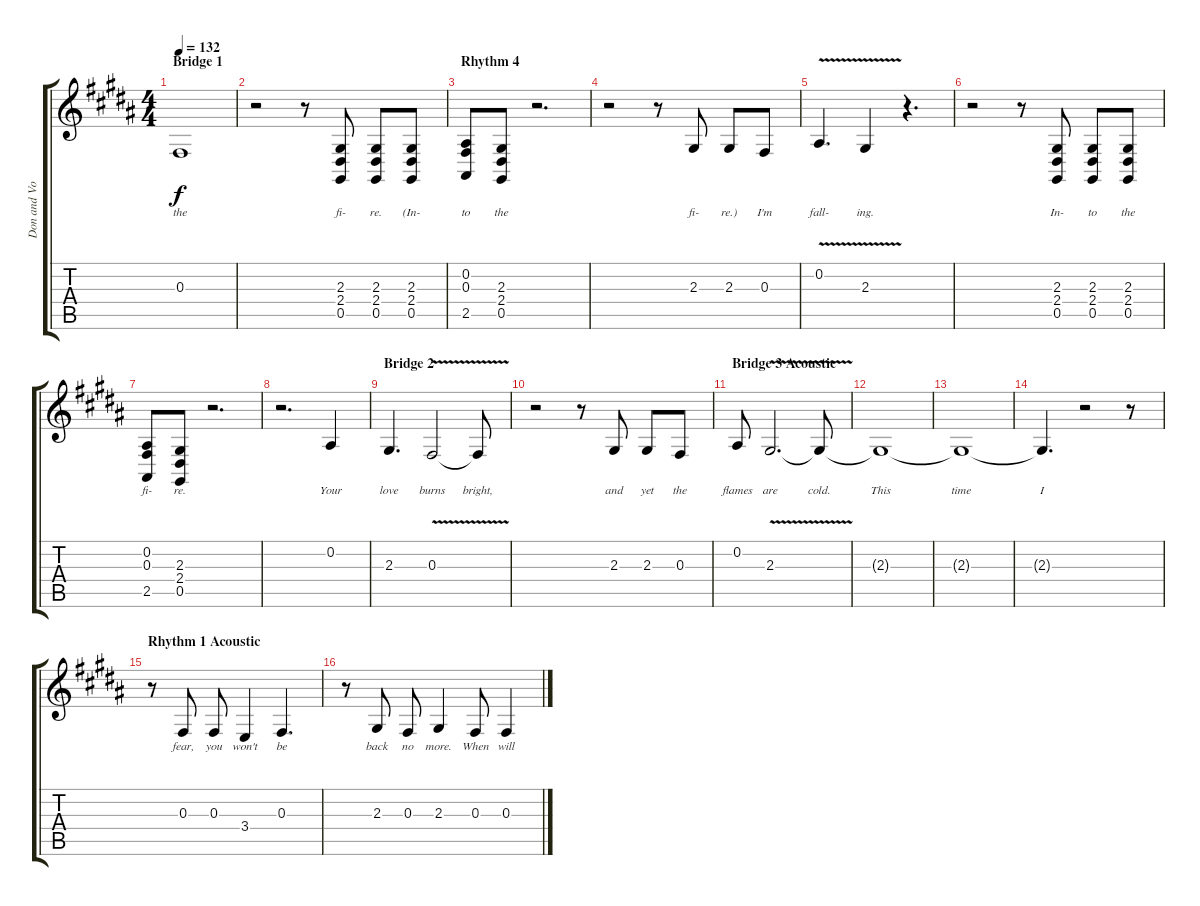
\track ("Don and Vocals" "Don and Vo") {instrument ocarina}
\staff {score tabs}
\tuning (Eb4 Bb3 Gb3 Db3 Ab2 Eb2) {hide}
\ts (4 4)
\section ("" "Bridge 1")
\tempo 132
\clef g2
\ks g#minor
0.3{t}.1{lyrics (0 "the") lyrics (1 "") lyrics (2 "") lyrics (3 "") lyrics (4 "") dy f} |
r.2 r.8 (2.3 2.4 0.5).8{lyrics (0 "fi-") lyrics (1 "") lyrics (2 "") lyrics (3 "") lyrics (4 "")} (2.3 2.4 0.5).8{lyrics (0 "re.") lyrics (1 "") lyrics (2 "") lyrics (3 "") lyrics (4 "")} (2.3 2.4 0.5).8{lyrics (0 "(In-") lyrics (1 "") lyrics (2 "") lyrics (3 "") lyrics (4 "")} |
\section ("" "Rhythm 4")
(0.2 0.3 2.5).8{lyrics (0 "to") lyrics (1 "") lyrics (2 "") lyrics (3 "") lyrics (4 "")} (2.3 2.4 0.5).8{lyrics (0 "the") lyrics (1 "") lyrics (2 "") lyrics (3 "") lyrics (4 "")} r.2{d} |
r.2 r.8 2.3.8{lyrics (0 "fi-") lyrics (1 "") lyrics (2 "") lyrics (3 "") lyrics (4 "")} 2.3.8{lyrics (0 "re.)") lyrics (1 "") lyrics (2 "") lyrics (3 "") lyrics (4 "")} 0.3.8{lyrics (0 "I'm") lyrics (1 "") lyrics (2 "") lyrics (3 "") lyrics (4 "")} |
0.2{v}.4{d lyrics (0 "fall-") lyrics (1 "") lyrics (2 "") lyrics (3 "") lyrics (4 "")} 2.3{v}.4{lyrics (0 "ing.") lyrics (1 "") lyrics (2 "") lyrics (3 "") lyrics (4 "")} r.4{d} |
r.2 r.8 (2.3 2.4 0.5).8{lyrics (0 "In-") lyrics (1 "") lyrics (2 "") lyrics (3 "") lyrics (4 "")} (2.3 2.4 0.5).8{lyrics (0 "to") lyrics (1 "") lyrics (2 "") lyrics (3 "") lyrics (4 "")} (2.3 2.4 0.5).8{lyrics (0 "the") lyrics (1 "") lyrics (2 "") lyrics (3 "") lyrics (4 "")} |
(0.2 0.3 2.5).8{lyrics (0 "fi-") lyrics (1 "") lyrics (2 "") lyrics (3 "") lyrics (4 "")} (2.3 2.4 0.5).8{lyrics (0 "re.") lyrics (1 "") lyrics (2 "") lyrics (3 "") lyrics (4 "")} r.2{d} |
r.2{d} 0.2.4{lyrics (0 "Your") lyrics (1 "") lyrics (2 "") lyrics (3 "") lyrics (4 "")} |
\section ("" "Bridge 2")
2.3.4{d lyrics (0 "love") lyrics (1 "") lyrics (2 "") lyrics (3 "") lyrics (4 "")} 0.3{v}.2{lyrics (0 "burns") lyrics (1 "") lyrics (2 "") lyrics (3 "") lyrics (4 "")} 0.3{t}.8{lyrics (0 "bright,") lyrics (1 "") lyrics (2 "") lyrics (3 "") lyrics (4 "")} |
r.2 r.8 2.3.8{lyrics (0 "and") lyrics (1 "") lyrics (2 "") lyrics (3 "") lyrics (4 "")} 2.3.8{lyrics (0 "yet") lyrics (1 "") lyrics (2 "") lyrics (3 "") lyrics (4 "")} 0.3.8{lyrics (0 "the") lyrics (1 "") lyrics (2 "") lyrics (3 "") lyrics (4 "")} |
\section ("" "Bridge 3 Acoustic")
0.2.8{lyrics (0 "flames") lyrics (1 "") lyrics (2 "") lyrics (3 "") lyrics (4 "")} 2.3{v}.2{d lyrics (0 "are") lyrics (1 "") lyrics (2 "") lyrics (3 "") lyrics (4 "") volume 1} 2.3{t}.8{lyrics (0 "cold.") lyrics (1 "") lyrics (2 "") lyrics (3 "") lyrics (4 "")} |
2.3{t}.1{lyrics (0 "This") lyrics (1 "") lyrics (2 "") lyrics (3 "") lyrics (4 "")} |
2.3{t}.1{lyrics (0 "time") lyrics (1 "") lyrics (2 "") lyrics (3 "") lyrics (4 "")} |
2.3{t}.4{d lyrics (0 "I") lyrics (1 "") lyrics (2 "") lyrics (3 "") lyrics (4 "")} r.2 r.8 |
\section ("" "Rhythm 1 Acoustic")
r.8{volume 13} 0.3.8{lyrics (0 "fear,") lyrics (1 "") lyrics (2 "") lyrics (3 "") lyrics (4 "")} 0.3.8{lyrics (0 "you") lyrics (1 "") lyrics (2 "") lyrics (3 "") lyrics (4 "")} 3.4.4{lyrics (0 "won't") lyrics (1 "") lyrics (2 "") lyrics (3 "") lyrics (4 "")} 0.3.4{d lyrics (0 "be") lyrics (1 "") lyrics (2 "") lyrics (3 "") lyrics (4 "")} |
r.8 2.3.8{lyrics (0 "back") lyrics (1 "") lyrics (2 "") lyrics (3 "") lyrics (4 "")} 0.3.8{lyrics (0 "no") lyrics (1 "") lyrics (2 "") lyrics (3 "") lyrics (4 "")} 2.3.4{lyrics (0 "more.") lyrics (1 "") lyrics (2 "") lyrics (3 "") lyrics (4 "")} 0.3.8{lyrics (0 "When") lyrics (1 "") lyrics (2 "") lyrics (3 "") lyrics (4 "")} 0.3.4{lyrics (0 "will") lyrics (1 "") lyrics (2 "") lyrics (3 "") lyrics (4 "")}
